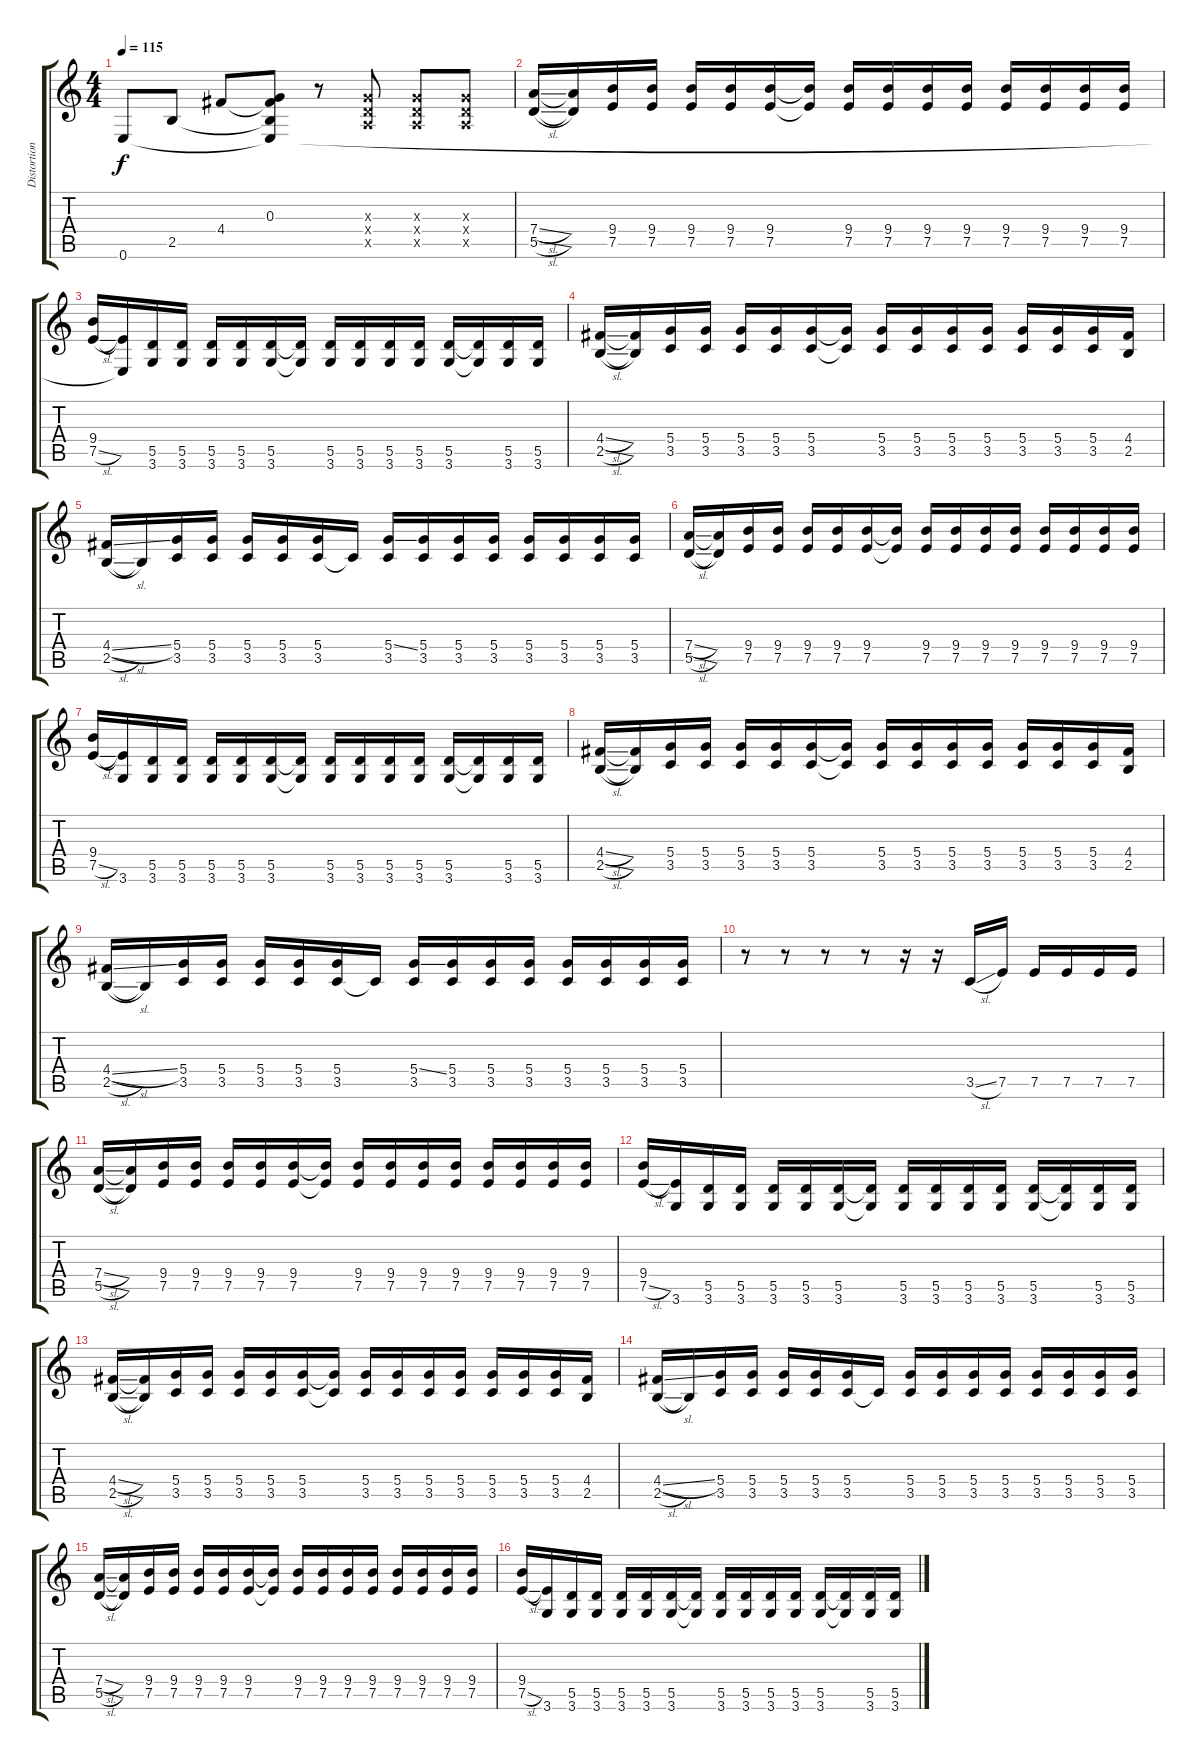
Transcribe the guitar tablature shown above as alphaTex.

\track ("Distortion 3" "Distortion") {instrument distortionguitar}
\staff {score tabs}
\tuning (E4 B3 G3 D3 A2 E2) {hide}
\ts (4 4)
\tempo 115
\clef g2
\ks c
0.6.8{dy f} 2.5.8 4.4.8 (0.3 4.4{t} 2.5{t} 0.6{t}).8 r.8 (0.3{x} 0.4{x} 0.5{x}).8 (0.3{x} 0.4{x} 0.5{x}).8 (0.3{x} 0.4{x} 0.5{x}).8 |
(7.4{sl} 5.5{sl}).16 (7.4{t} 5.5{t}).16 (9.4 7.5).16 (9.4 7.5).16 (9.4 7.5).16 (9.4 7.5).16 (9.4 7.5).16 (9.4{t} 7.5{t}).16 (9.4 7.5).16 (9.4 7.5).16 (9.4 7.5).16 (9.4 7.5).16 (9.4 7.5).16 (9.4 7.5).16 (9.4 7.5).16 (9.4 7.5).16 |
(9.4 7.5{sl}).16 (7.5{t} 0.6{t}).16 (5.5 3.6).16 (5.5 3.6).16 (5.5 3.6).16 (5.5 3.6).16 (5.5 3.6).16 (5.5{t} 3.6{t}).16 (5.5 3.6).16 (5.5 3.6).16 (5.5 3.6).16 (5.5 3.6).16 (5.5 3.6).16 (5.5{t} 3.6{t}).16 (5.5 3.6).16 (5.5 3.6).16 |
(4.4{sl} 2.5{sl}).16 (4.4{t} 2.5{t}).16 (5.4 3.5).16 (5.4 3.5).16 (5.4 3.5).16 (5.4 3.5).16 (5.4 3.5).16 (5.4{t} 3.5{t}).16 (5.4 3.5).16 (5.4 3.5).16 (5.4 3.5).16 (5.4 3.5).16 (5.4 3.5).16 (5.4 3.5).16 (5.4 3.5).16 (4.4 2.5).16 |
(4.4{sl} 2.5{sl}).16 2.5{t}.16 (5.4 3.5).16 (5.4 3.5).16 (5.4 3.5).16 (5.4 3.5).16 (5.4 3.5).16 3.5{t}.16 (5.4{ss} 3.5).16 (5.4 3.5).16 (5.4 3.5).16 (5.4 3.5).16 (5.4 3.5).16 (5.4 3.5).16 (5.4 3.5).16 (5.4 3.5).16 |
(7.4{sl} 5.5{sl}).16 (7.4{t} 5.5{t}).16 (9.4 7.5).16 (9.4 7.5).16 (9.4 7.5).16 (9.4 7.5).16 (9.4 7.5).16 (9.4{t} 7.5{t}).16 (9.4 7.5).16 (9.4 7.5).16 (9.4 7.5).16 (9.4 7.5).16 (9.4 7.5).16 (9.4 7.5).16 (9.4 7.5).16 (9.4 7.5).16 |
(9.4 7.5{sl}).16 (7.5{t} 3.6).16 (5.5 3.6).16 (5.5 3.6).16 (5.5 3.6).16 (5.5 3.6).16 (5.5 3.6).16 (5.5{t} 3.6{t}).16 (5.5 3.6).16 (5.5 3.6).16 (5.5 3.6).16 (5.5 3.6).16 (5.5 3.6).16 (5.5{t} 3.6{t}).16 (5.5 3.6).16 (5.5 3.6).16 |
(4.4{sl} 2.5{sl}).16 (4.4{t} 2.5{t}).16 (5.4 3.5).16 (5.4 3.5).16 (5.4 3.5).16 (5.4 3.5).16 (5.4 3.5).16 (5.4{t} 3.5{t}).16 (5.4 3.5).16 (5.4 3.5).16 (5.4 3.5).16 (5.4 3.5).16 (5.4 3.5).16 (5.4 3.5).16 (5.4 3.5).16 (4.4 2.5).16 |
(4.4{sl} 2.5{sl}).16 2.5{t}.16 (5.4 3.5).16 (5.4 3.5).16 (5.4 3.5).16 (5.4 3.5).16 (5.4 3.5).16 3.5{t}.16 (5.4{ss} 3.5).16 (5.4 3.5).16 (5.4 3.5).16 (5.4 3.5).16 (5.4 3.5).16 (5.4 3.5).16 (5.4 3.5).16 (5.4 3.5).16 |
r.8 r.8 r.8 r.8 r.16 r.16 3.5{sl}.16 7.5.16 7.5.16 7.5.16 7.5.16 7.5.16 |
(7.4{sl} 5.5{sl}).16 (7.4{t} 5.5{t}).16 (9.4 7.5).16 (9.4 7.5).16 (9.4 7.5).16 (9.4 7.5).16 (9.4 7.5).16 (9.4{t} 7.5{t}).16 (9.4 7.5).16 (9.4 7.5).16 (9.4 7.5).16 (9.4 7.5).16 (9.4 7.5).16 (9.4 7.5).16 (9.4 7.5).16 (9.4 7.5).16 |
(9.4 7.5{sl}).16 (7.5{t} 3.6).16 (5.5 3.6).16 (5.5 3.6).16 (5.5 3.6).16 (5.5 3.6).16 (5.5 3.6).16 (5.5{t} 3.6{t}).16 (5.5 3.6).16 (5.5 3.6).16 (5.5 3.6).16 (5.5 3.6).16 (5.5 3.6).16 (5.5{t} 3.6{t}).16 (5.5 3.6).16 (5.5 3.6).16 |
(4.4{sl} 2.5{sl}).16 (4.4{t} 2.5{t}).16 (5.4 3.5).16 (5.4 3.5).16 (5.4 3.5).16 (5.4 3.5).16 (5.4 3.5).16 (5.4{t} 3.5{t}).16 (5.4 3.5).16 (5.4 3.5).16 (5.4 3.5).16 (5.4 3.5).16 (5.4 3.5).16 (5.4 3.5).16 (5.4 3.5).16 (4.4 2.5).16 |
(4.4{sl} 2.5{sl}).16 2.5{t}.16 (5.4 3.5).16 (5.4 3.5).16 (5.4 3.5).16 (5.4 3.5).16 (5.4 3.5).16 3.5{t}.16 (5.4 3.5).16 (5.4 3.5).16 (5.4 3.5).16 (5.4 3.5).16 (5.4 3.5).16 (5.4 3.5).16 (5.4 3.5).16 (5.4 3.5).16 |
(7.4{sl} 5.5{sl}).16 (7.4{t} 5.5{t}).16 (9.4 7.5).16 (9.4 7.5).16 (9.4 7.5).16 (9.4 7.5).16 (9.4 7.5).16 (9.4{t} 7.5{t}).16 (9.4 7.5).16 (9.4 7.5).16 (9.4 7.5).16 (9.4 7.5).16 (9.4 7.5).16 (9.4 7.5).16 (9.4 7.5).16 (9.4 7.5).16 |
(9.4 7.5{sl}).16 (7.5{t} 3.6).16 (5.5 3.6).16 (5.5 3.6).16 (5.5 3.6).16 (5.5 3.6).16 (5.5 3.6).16 (5.5{t} 3.6{t}).16 (5.5 3.6).16 (5.5 3.6).16 (5.5 3.6).16 (5.5 3.6).16 (5.5 3.6).16 (5.5{t} 3.6{t}).16 (5.5 3.6).16 (5.5 3.6).16
